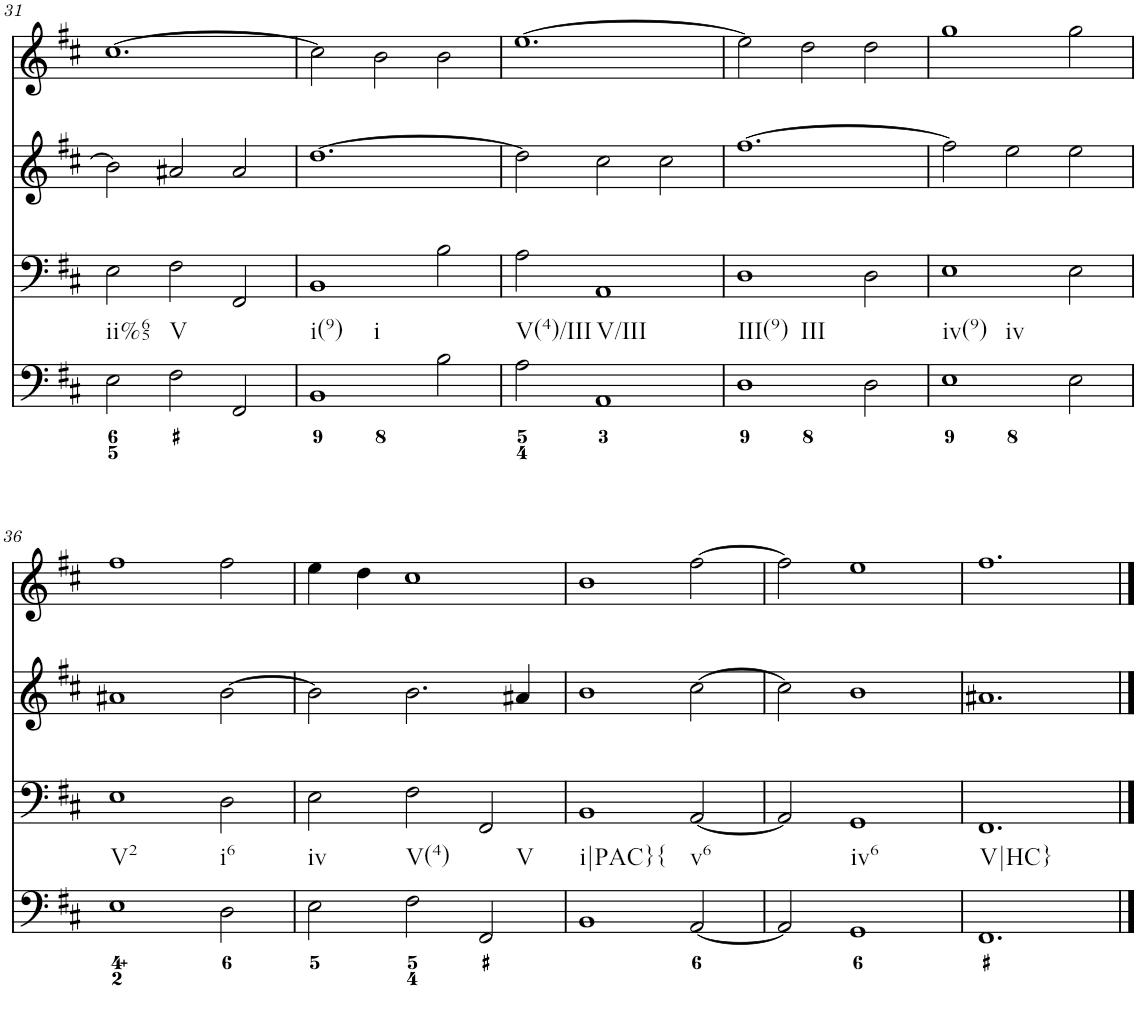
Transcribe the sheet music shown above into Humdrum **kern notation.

**kern	**kern	**kern	**kern
*part4	*part3	*part2	*part1
*staff4	*staff3	*staff2	*staff1
*I"Piano	*I"Piano	*I"Piano	*I"Piano
*I'Pno	*I'Pno	*I'Pno	*I'Pno
!!LO:PB:g=z
*clefF4	*clefF4	*clefG2	*clefG2
*k[f#c#]	*k[f#c#]	*k[f#c#]	*k[f#c#]
*b:	*b:	*b:	*b:
*M3/2	*M3/2	*M3/2	*M3/2
=31	=31	=31	=31
!LO:TX:b:t=ii%65	!	!	!
2E\	2E\	2b\]	[1.cc#
!LO:TX:b:t=V	!	!	!
2F#\	2F#\	2a#X/	.
2FF#/	2FF#/	2a#/	.
=32	=32	=32	=32
!LO:TX:b:t=i(9)	!	!	!
!LO:TX:b:t=i	!	!	!
1BB	1BB	[1.dd	2cc#\]
.	.	.	2b\
2B\	2B\	.	2b\
=33	=33	=33	=33
!LO:TX:b:t=V(4)/III	!	!	!
2A\	2A\	2dd\]	[1.ee
!LO:TX:b:t=V/III	!	!	!
1AA	1AA	2cc#\	.
.	.	2cc#\	.
=34	=34	=34	=34
!LO:TX:b:t=III(9)	!	!	!
!LO:TX:b:t=III	!	!	!
1D	1D	[1.ff#	2ee\]
.	.	.	2dd\
2D\	2D\	.	2dd\
=35	=35	=35	=35
!LO:TX:b:t=iv(9)	!	!	!
!LO:TX:b:t=iv	!	!	!
1E	1E	2ff#\]	1gg
.	.	2ee\	.
2E\	2E\	2ee\	2gg\
!!LO:LB:g=z
=36	=36	=36	=36
!LO:TX:b:t=V2	!	!	!
1E	1E	1a#X	1ff#
!LO:TX:b:t=i6	!	!	!
2D\	2D\	[2b\	2ff#\
=37	=37	=37	=37
!LO:TX:b:t=iv	!	!	!
2E\	2E\	2b\]	4ee\
.	.	.	4dd\
!LO:TX:b:t=V(4)	!	!	!
2F#\	2F#\	2.b\	1cc#
!LO:TX:b:t=V	!	!	!
2FF#/	2FF#/	.	.
.	.	4a#X/	.
=38	=38	=38	=38
!LO:TX:b:t=i|PAC}{	!	!	!
1BB	1BB	1b	1b
!LO:TX:b:t=v6	!	!	!
[2AA/	[2AA/	[2cc#\	[2ff#\
=39	=39	=39	=39
2AA/]	2AA/]	2cc#\]	2ff#\]
!LO:TX:b:t=iv6	!	!	!
1GG	1GG	1b	1ee
=40	=40	=40	=40
!LO:TX:b:t=V|HC}	!	!	!
1.FF#	1.FF#	1.a#X	1.ff#
==	==	==	==
*-	*-	*-	*-
